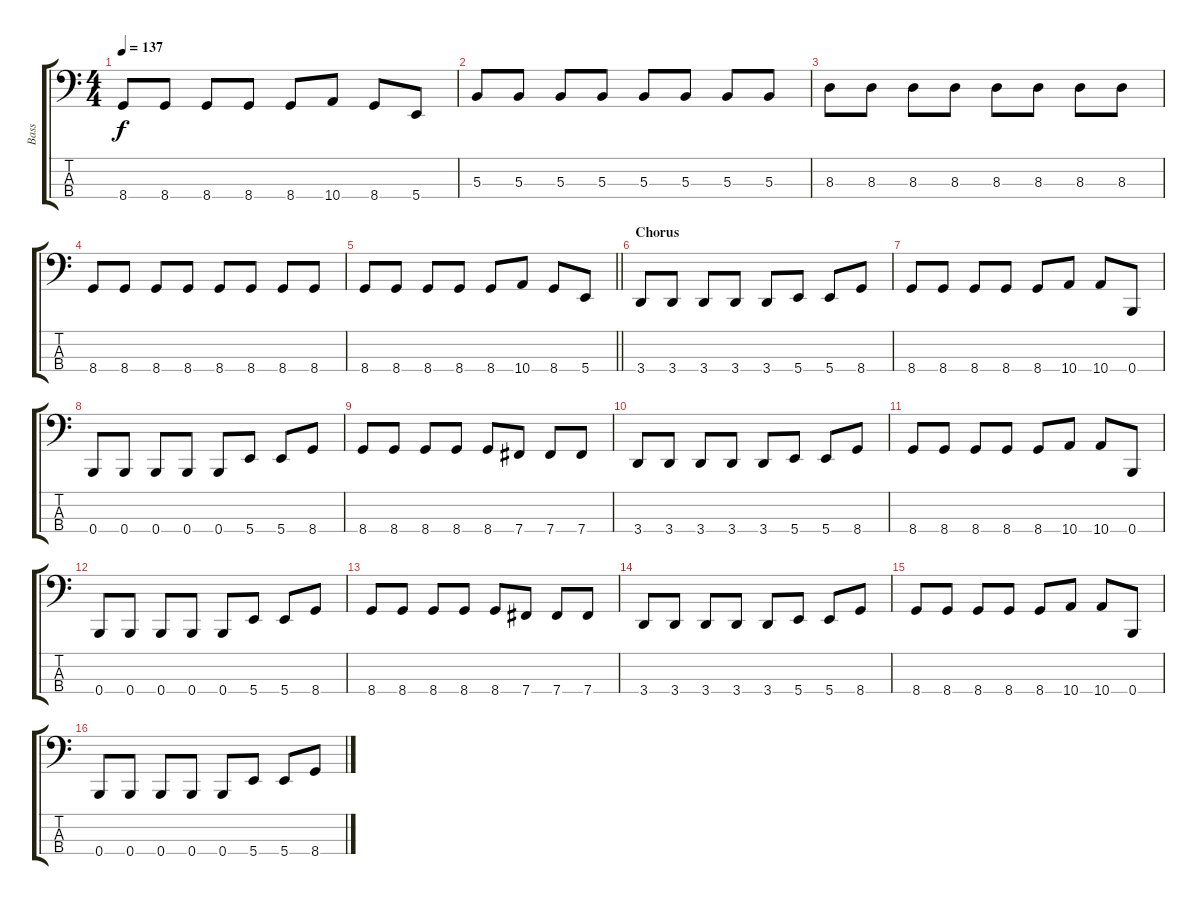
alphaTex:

\track ("Bass" "Bass") {instrument synthbass2}
\staff {score tabs}
\tuning (E2 B1 Gb1 B0) {hide}
\ts (4 4)
\tempo 137
\clef f4
\ks c
8.4.8{dy f} 8.4.8 8.4.8 8.4.8 8.4.8 10.4.8 8.4.8 5.4.8 |
5.3.8 5.3.8 5.3.8 5.3.8 5.3.8 5.3.8 5.3.8 5.3.8 |
8.3.8 8.3.8 8.3.8 8.3.8 8.3.8 8.3.8 8.3.8 8.3.8 |
8.4.8 8.4.8 8.4.8 8.4.8 8.4.8 8.4.8 8.4.8 8.4.8 |
\barLineRight lightlight
8.4.8 8.4.8 8.4.8 8.4.8 8.4.8 10.4.8 8.4.8 5.4.8 |
\section ("" "Chorus")
3.4.8 3.4.8 3.4.8 3.4.8 3.4.8 5.4.8 5.4.8 8.4.8 |
8.4.8 8.4.8 8.4.8 8.4.8 8.4.8 10.4.8 10.4.8 0.4.8 |
0.4.8 0.4.8 0.4.8 0.4.8 0.4.8 5.4.8 5.4.8 8.4.8 |
8.4.8 8.4.8 8.4.8 8.4.8 8.4.8 7.4.8 7.4.8 7.4.8 |
3.4.8 3.4.8 3.4.8 3.4.8 3.4.8 5.4.8 5.4.8 8.4.8 |
8.4.8 8.4.8 8.4.8 8.4.8 8.4.8 10.4.8 10.4.8 0.4.8 |
0.4.8 0.4.8 0.4.8 0.4.8 0.4.8 5.4.8 5.4.8 8.4.8 |
8.4.8 8.4.8 8.4.8 8.4.8 8.4.8 7.4.8 7.4.8 7.4.8 |
3.4.8 3.4.8 3.4.8 3.4.8 3.4.8 5.4.8 5.4.8 8.4.8 |
8.4.8 8.4.8 8.4.8 8.4.8 8.4.8 10.4.8 10.4.8 0.4.8 |
0.4.8 0.4.8 0.4.8 0.4.8 0.4.8 5.4.8 5.4.8 8.4.8
